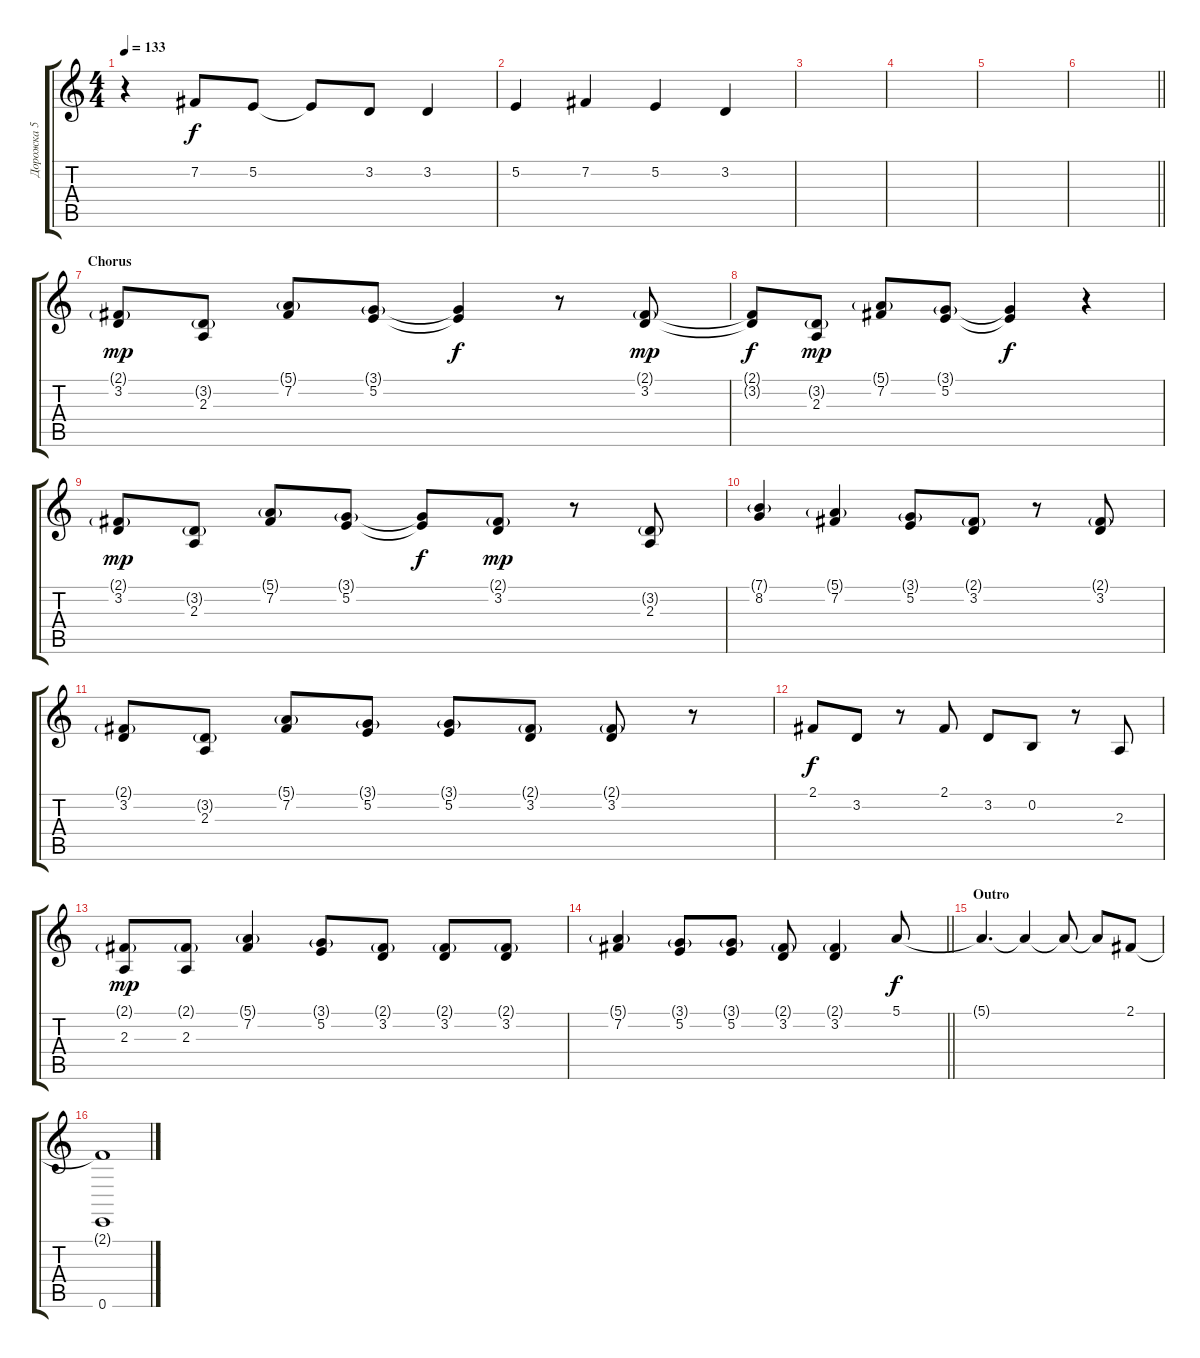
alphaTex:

\track ("Дорожка 5" "Дорожка 5") {instrument altosax}
\staff {score tabs}
\tuning (E4 B3 G3 D3 A2 E2) {hide}
\ts (4 4)
\tempo 133
\clef g2
\ks c
r.4{dy f} 7.2.8 5.2.8 5.2{t}.8 3.2.8 3.2.4 |
5.2.4 7.2.4 5.2.4 3.2.4 |
|
|
|
\barLineRight lightlight
|
\section ("" "Chorus")
(2.1{g} 3.2).8{dy mp} (3.2{g} 2.3).8 (5.1{g} 7.2).8 (3.1{g} 5.2).8 (3.1{t} 5.2{t}).4{dy f} r.8 (2.1{g} 3.2).8{dy mp} |
(2.1{t} 3.2{t}).8{dy f} (3.2{g} 2.3).8{dy mp} (5.1{g} 7.2).8 (3.1{g} 5.2).8 (3.1{t} 5.2{t}).4{dy f} r.4 |
(2.1{g} 3.2).8{dy mp} (3.2{g} 2.3).8 (5.1{g} 7.2).8 (3.1{g} 5.2).8 (3.1{t} 5.2{t}).8{dy f} (2.1{g} 3.2).8{dy mp} r.8 (3.2{g} 2.3).8 |
(7.1{g} 8.2).4 (5.1{g} 7.2).4 (3.1{g} 5.2).8 (2.1{g} 3.2).8 r.8 (2.1{g} 3.2).8 |
(2.1{g} 3.2).8 (3.2{g} 2.3).8 (5.1{g} 7.2).8 (3.1{g} 5.2).8 (3.1{g} 5.2).8 (2.1{g} 3.2).8 (2.1{g} 3.2).8 r.8 |
2.1.8{dy f} 3.2.8 r.8 2.1.8 3.2.8 0.2.8 r.8 2.3.8 |
(2.1{g} 2.3).8{dy mp} (2.1{g} 2.3).8 (5.1{g} 7.2).4 (3.1{g} 5.2).8 (2.1{g} 3.2).8 (2.1{g} 3.2).8 (2.1{g} 3.2).8 |
\barLineRight lightlight
(5.1{g} 7.2).4 (3.1{g} 5.2).8 (3.1{g} 5.2).8 (2.1{g} 3.2).8 (2.1{g} 3.2).4 5.1.8{dy f} |
\section ("" "Outro")
5.1{t}.4{d} 5.1{t}.4 5.1{t}.8 5.1{t}.8 2.1.8 |
(2.1{t} 0.6).1
